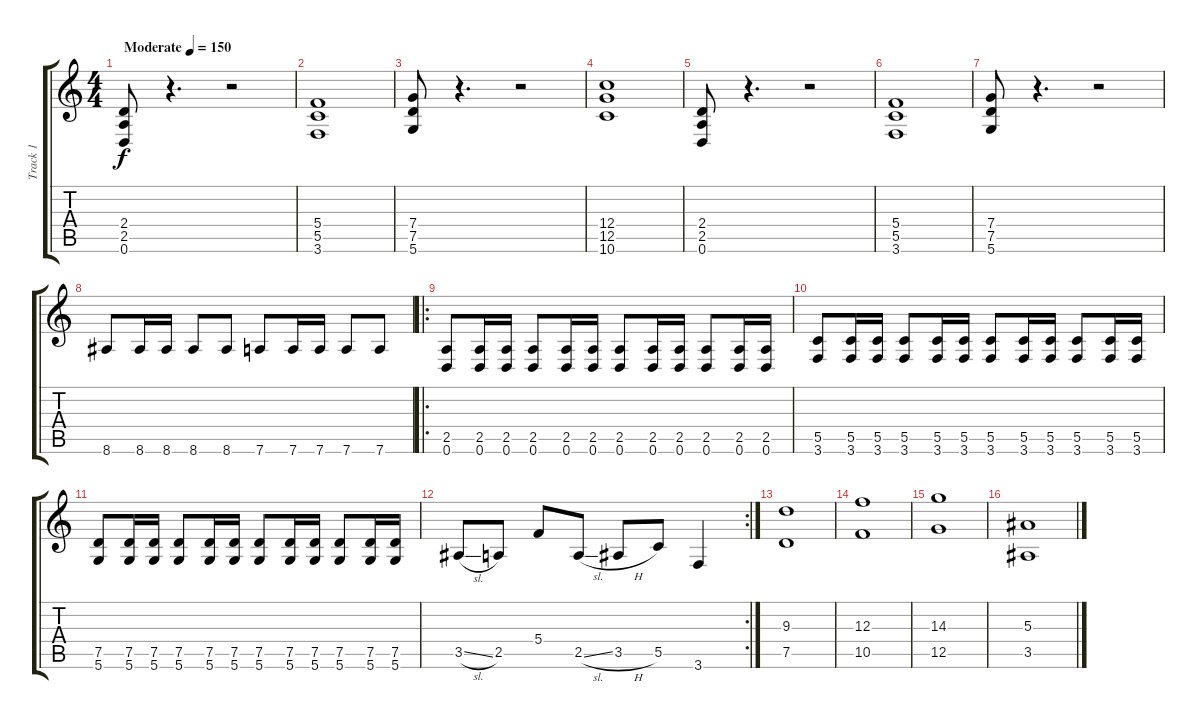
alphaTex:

\track ("Track 1" "Track 1") {instrument distortionguitar}
\staff {score tabs}
\tuning (D4 A3 F3 C3 G2 D2) {hide}
\ts (4 4)
\tempo (150 "Moderate")
\clef g2
\ks c
(2.4 2.5 0.6).8{dy f instrument distortionguitar} r.4{d} r.2 |
(5.4 5.5 3.6).1 |
(7.4 7.5 5.6).8 r.4{d} r.2 |
(12.4 12.5 10.6).1 |
(2.4 2.5 0.6).8 r.4{d} r.2 |
(5.4 5.5 3.6).1 |
(7.4 7.5 5.6).8 r.4{d} r.2 |
8.6.8 8.6.16 8.6.16 8.6.8 8.6.8 7.6.8 7.6.16 7.6.16 7.6.8 7.6.8 |
\ro
(2.5 0.6).8 (2.5 0.6).16 (2.5 0.6).16 (2.5 0.6).8 (2.5 0.6).16 (2.5 0.6).16 (2.5 0.6).8 (2.5 0.6).16 (2.5 0.6).16 (2.5 0.6).8 (2.5 0.6).16 (2.5 0.6).16 |
(5.5 3.6).8 (5.5 3.6).16 (5.5 3.6).16 (5.5 3.6).8 (5.5 3.6).16 (5.5 3.6).16 (5.5 3.6).8 (5.5 3.6).16 (5.5 3.6).16 (5.5 3.6).8 (5.5 3.6).16 (5.5 3.6).16 |
(7.5 5.6).8 (7.5 5.6).16 (7.5 5.6).16 (7.5 5.6).8 (7.5 5.6).16 (7.5 5.6).16 (7.5 5.6).8 (7.5 5.6).16 (7.5 5.6).16 (7.5 5.6).8 (7.5 5.6).16 (7.5 5.6).16 |
\rc 2
3.5{sl}.8 2.5.8 5.4.8 2.5{sl}.8 3.5{h}.8 5.5.8 3.6.4 |
(9.3 7.5).1 |
(12.3 10.5).1 |
(14.3 12.5).1 |
(5.3 3.5).1
